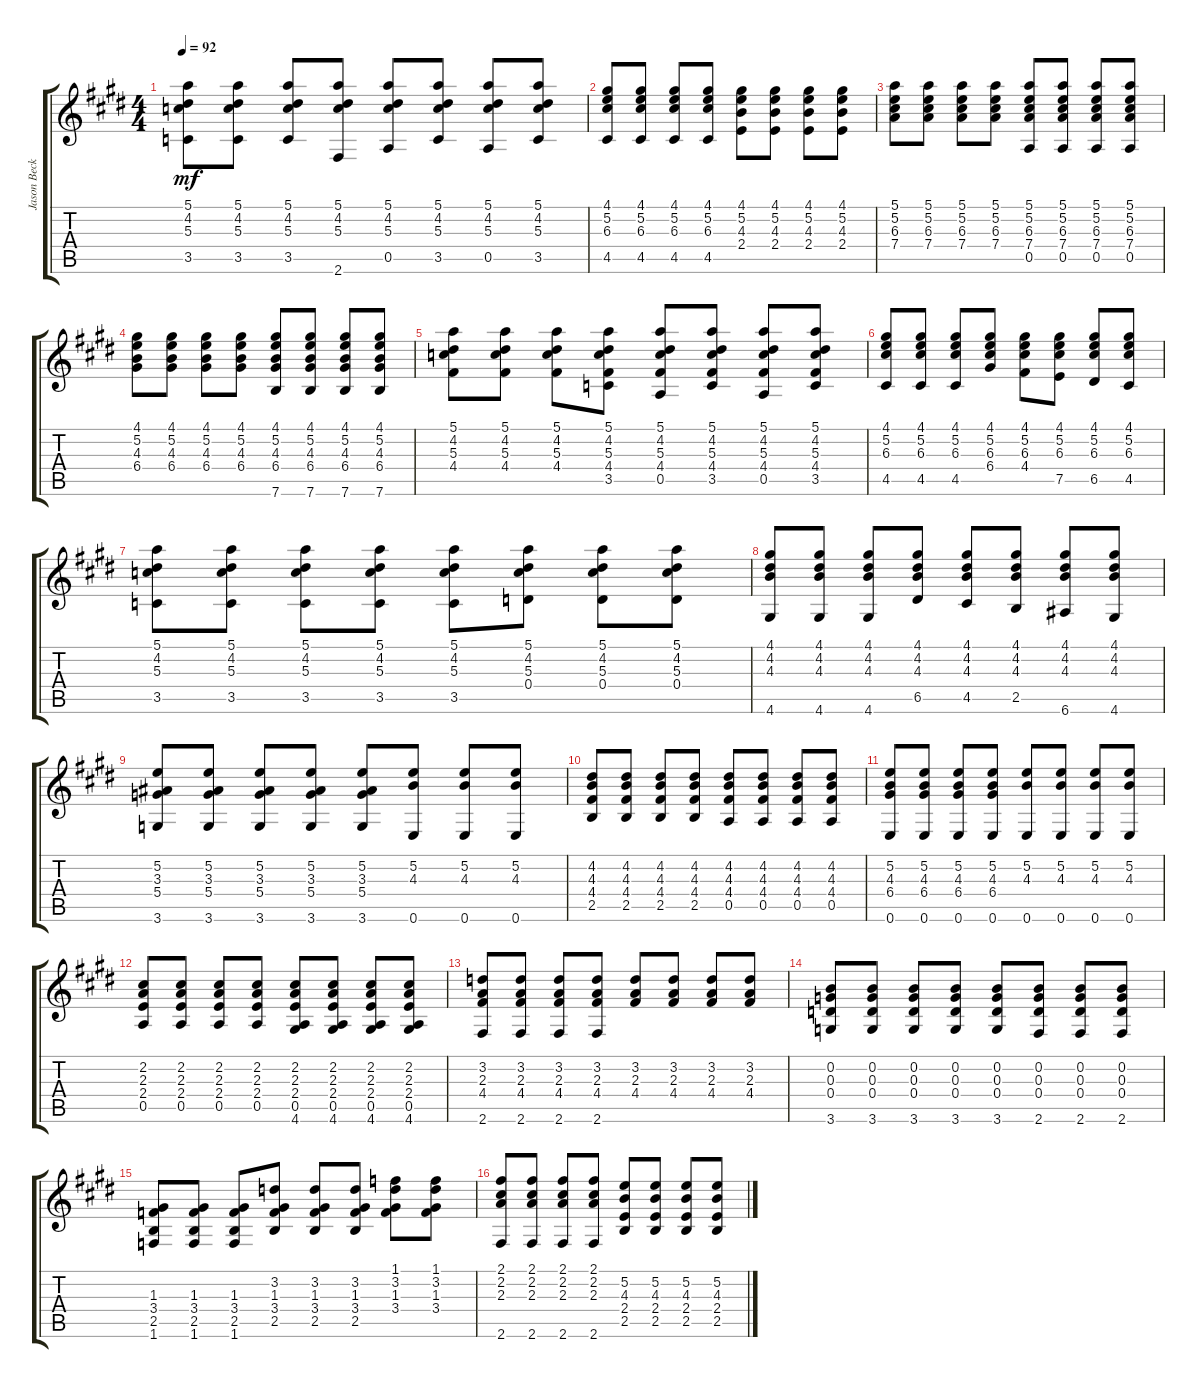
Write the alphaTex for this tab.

\track ("Jason Becker Backing Guitar" "Jason Beck") {instrument acousticguitarsteel}
\staff {score tabs}
\tuning (E4 B3 G3 D3 A2 E2) {hide}
\ts (4 4)
\tempo 92
\clef g2
\ks e
(5.1 4.2 5.3 3.5).8{dy mf} (5.1 4.2 5.3 3.5).8 (5.1 4.2 5.3 3.5).8 (5.1 4.2 5.3 2.6).8 (5.1 4.2 5.3 0.5).8 (5.1 4.2 5.3 3.5).8 (5.1 4.2 5.3 0.5).8 (5.1 4.2 5.3 3.5).8 |
(4.1 5.2 6.3 4.5).8 (4.1 5.2 6.3 4.5).8 (4.1 5.2 6.3 4.5).8 (4.1 5.2 6.3 4.5).8 (4.1 5.2 4.3 2.4).8 (4.1 5.2 4.3 2.4).8 (4.1 5.2 4.3 2.4).8 (4.1 5.2 4.3 2.4).8 |
(5.1 5.2 6.3 7.4).8 (5.1 5.2 6.3 7.4).8 (5.1 5.2 6.3 7.4).8 (5.1 5.2 6.3 7.4).8 (5.1 5.2 6.3 7.4 0.5).8 (5.1 5.2 6.3 7.4 0.5).8 (5.1 5.2 6.3 7.4 0.5).8 (5.1 5.2 6.3 7.4 0.5).8 |
(4.1 5.2 4.3 6.4).8 (4.1 5.2 4.3 6.4).8 (4.1 5.2 4.3 6.4).8 (4.1 5.2 4.3 6.4).8 (4.1 5.2 4.3 6.4 7.6).8 (4.1 5.2 4.3 6.4 7.6).8 (4.1 5.2 4.3 6.4 7.6).8 (4.1 5.2 4.3 6.4 7.6).8 |
(5.1 4.2 5.3 4.4).8 (5.1 4.2 5.3 4.4).8 (5.1 4.2 5.3 4.4).8 (5.1 4.2 5.3 4.4 3.5).8 (5.1 4.2 5.3 4.4 0.5).8 (5.1 4.2 5.3 4.4 3.5).8 (5.1 4.2 5.3 4.4 0.5).8 (5.1 4.2 5.3 4.4 3.5).8 |
(4.1 5.2 6.3 4.5).8 (4.1 5.2 6.3 4.5).8 (4.1 5.2 6.3 4.5).8 (4.1 5.2 6.3 6.4).8 (4.1 5.2 6.3 4.4).8 (4.1 5.2 6.3 7.5).8 (4.1 5.2 6.3 6.5).8 (4.1 5.2 6.3 4.5).8 |
(5.1 4.2 5.3 3.5).8 (5.1 4.2 5.3 3.5).8 (5.1 4.2 5.3 3.5).8 (5.1 4.2 5.3 3.5).8 (5.1 4.2 5.3 3.5).8 (5.1 4.2 5.3 0.4).8 (5.1 4.2 5.3 0.4).8 (5.1 4.2 5.3 0.4).8 |
(4.1 4.2 4.3 4.6).8 (4.1 4.2 4.3 4.6).8 (4.1 4.2 4.3 4.6).8 (4.1 4.2 4.3 6.5).8 (4.1 4.2 4.3 4.5).8 (4.1 4.2 4.3 2.5).8 (4.1 4.2 4.3 6.6).8 (4.1 4.2 4.3 4.6).8 |
(5.2 3.3 5.4 3.6).8 (5.2 3.3 5.4 3.6).8 (5.2 3.3 5.4 3.6).8 (5.2 3.3 5.4 3.6).8 (5.2 3.3 5.4 3.6).8 (5.2 4.3 0.6).8 (5.2 4.3 0.6).8 (5.2 4.3 0.6).8 |
(4.2 4.3 4.4 2.5).8 (4.2 4.3 4.4 2.5).8 (4.2 4.3 4.4 2.5).8 (4.2 4.3 4.4 2.5).8 (4.2 4.3 4.4 0.5).8 (4.2 4.3 4.4 0.5).8 (4.2 4.3 4.4 0.5).8 (4.2 4.3 4.4 0.5).8 |
(5.2 4.3 6.4 0.6).8 (5.2 4.3 6.4 0.6).8 (5.2 4.3 6.4 0.6).8 (5.2 4.3 6.4 0.6).8 (5.2 4.3 0.6).8 (5.2 4.3 0.6).8 (5.2 4.3 0.6).8 (5.2 4.3 0.6).8 |
(2.2 2.3 2.4 0.5).8 (2.2 2.3 2.4 0.5).8 (2.2 2.3 2.4 0.5).8 (2.2 2.3 2.4 0.5).8 (2.2 2.3 2.4 0.5 4.6).8 (2.2 2.3 2.4 0.5 4.6).8 (2.2 2.3 2.4 0.5 4.6).8 (2.2 2.3 2.4 0.5 4.6).8 |
(3.2 2.3 4.4 2.6).8 (3.2 2.3 4.4 2.6).8 (3.2 2.3 4.4 2.6).8 (3.2 2.3 4.4 2.6).8 (3.2 2.3 4.4).8 (3.2 2.3 4.4).8 (3.2 2.3 4.4).8 (3.2 2.3 4.4).8 |
(0.2 0.3 0.4 3.6).8 (0.2 0.3 0.4 3.6).8 (0.2 0.3 0.4 3.6).8 (0.2 0.3 0.4 3.6).8 (0.2 0.3 0.4 3.6).8 (0.2 0.3 0.4 2.6).8 (0.2 0.3 0.4 2.6).8 (0.2 0.3 0.4 2.6).8 |
(1.3 3.4 2.5 1.6).8 (1.3 3.4 2.5 1.6).8 (1.3 3.4 2.5 1.6).8 (3.2 1.3 3.4 2.5).8 (3.2 1.3 3.4 2.5).8 (3.2 1.3 3.4 2.5).8 (1.1 3.2 1.3 3.4).8 (1.1 3.2 1.3 3.4).8 |
(2.1 2.2 2.3 2.6).8 (2.1 2.2 2.3 2.6).8 (2.1 2.2 2.3 2.6).8 (2.1 2.2 2.3 2.6).8 (5.2 4.3 2.4 2.5).8 (5.2 4.3 2.4 2.5).8 (5.2 4.3 2.4 2.5).8 (5.2 4.3 2.4 2.5).8
